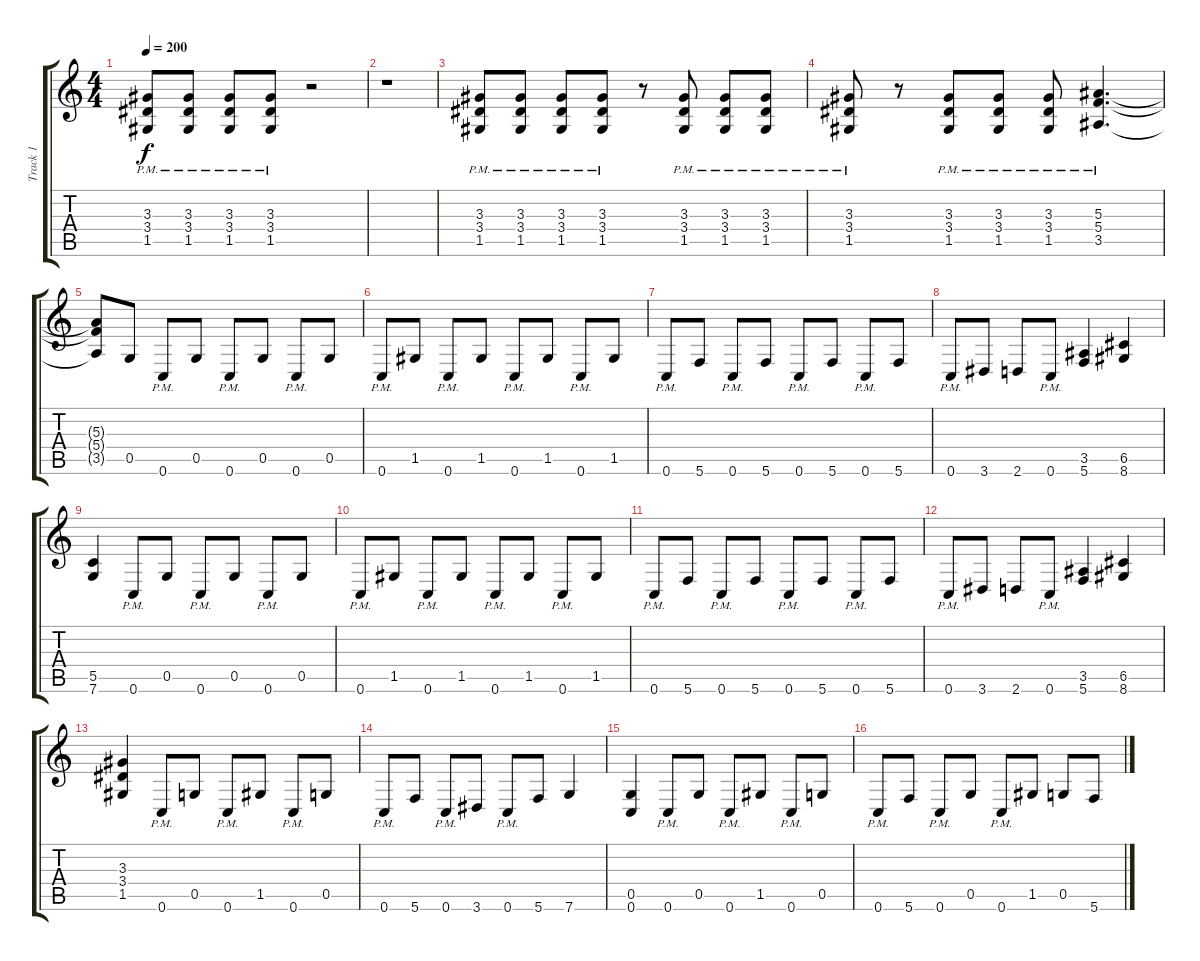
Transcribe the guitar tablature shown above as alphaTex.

\track ("Track 1" "Track 1") {instrument overdrivenguitar}
\staff {score tabs}
\tuning (C4 A3 F3 C3 G2 C2) {hide}
\ts (4 4)
\tempo 200
\clef g2
\ks c
(3.3{pm} 3.4{pm} 1.5{pm}).8{dy f} (3.3{pm} 3.4{pm} 1.5{pm}).8 (3.3{pm} 3.4{pm} 1.5{pm}).8 (3.3{pm} 3.4{pm} 1.5{pm}).8 r.2 |
r.1 |
(3.3{pm} 3.4{pm} 1.5{pm}).8 (3.3{pm} 3.4{pm} 1.5{pm}).8 (3.3{pm} 3.4{pm} 1.5{pm}).8 (3.3{pm} 3.4{pm} 1.5{pm}).8 r.8 (3.3{pm} 3.4{pm} 1.5{pm}).8 (3.3{pm} 3.4{pm} 1.5{pm}).8 (3.3{pm} 3.4{pm} 1.5{pm}).8 |
(3.3{pm} 3.4{pm} 1.5{pm}).8 r.8 (3.3{pm} 3.4{pm} 1.5{pm}).8 (3.3{pm} 3.4{pm} 1.5{pm}).8 (3.3 3.4{pm} 1.5{pm}).8 (5.3 5.4{pm} 3.5{pm}).4{d} |
(5.3{t} 5.4{t} 3.5{t}).8 0.5.8 0.6{pm}.8 0.5.8 0.6{pm}.8 0.5.8 0.6{pm}.8 0.5.8 |
0.6{pm}.8 1.5.8 0.6{pm}.8 1.5.8 0.6{pm}.8 1.5.8 0.6{pm}.8 1.5.8 |
0.6{pm}.8 5.6.8 0.6{pm}.8 5.6.8 0.6{pm}.8 5.6.8 0.6{pm}.8 5.6.8 |
0.6{pm}.8 3.6.8 2.6.8 0.6{pm}.8 (3.5 5.6).4 (6.5 8.6).4 |
(5.5 7.6).4 0.6{pm}.8 0.5.8 0.6{pm}.8 0.5.8 0.6{pm}.8 0.5.8 |
0.6{pm}.8 1.5.8 0.6{pm}.8 1.5.8 0.6{pm}.8 1.5.8 0.6{pm}.8 1.5.8 |
0.6{pm}.8 5.6.8 0.6{pm}.8 5.6.8 0.6{pm}.8 5.6.8 0.6{pm}.8 5.6.8 |
0.6{pm}.8 3.6.8 2.6.8 0.6{pm}.8 (3.5 5.6).4 (6.5 8.6).4 |
(3.3 3.4 1.5).4 0.6{pm}.8 0.5.8 0.6{pm}.8 1.5.8 0.6{pm}.8 0.5.8 |
0.6{pm}.8 5.6.8 0.6{pm}.8 3.6.8 0.6{pm}.8 5.6.8 7.6.4 |
(0.5 0.6).4 0.6{pm}.8 0.5.8 0.6{pm}.8 1.5.8 0.6{pm}.8 0.5.8 |
0.6{pm}.8 5.6.8 0.6{pm}.8 0.5.8 0.6{pm}.8 1.5.8 0.5.8 5.6.8
